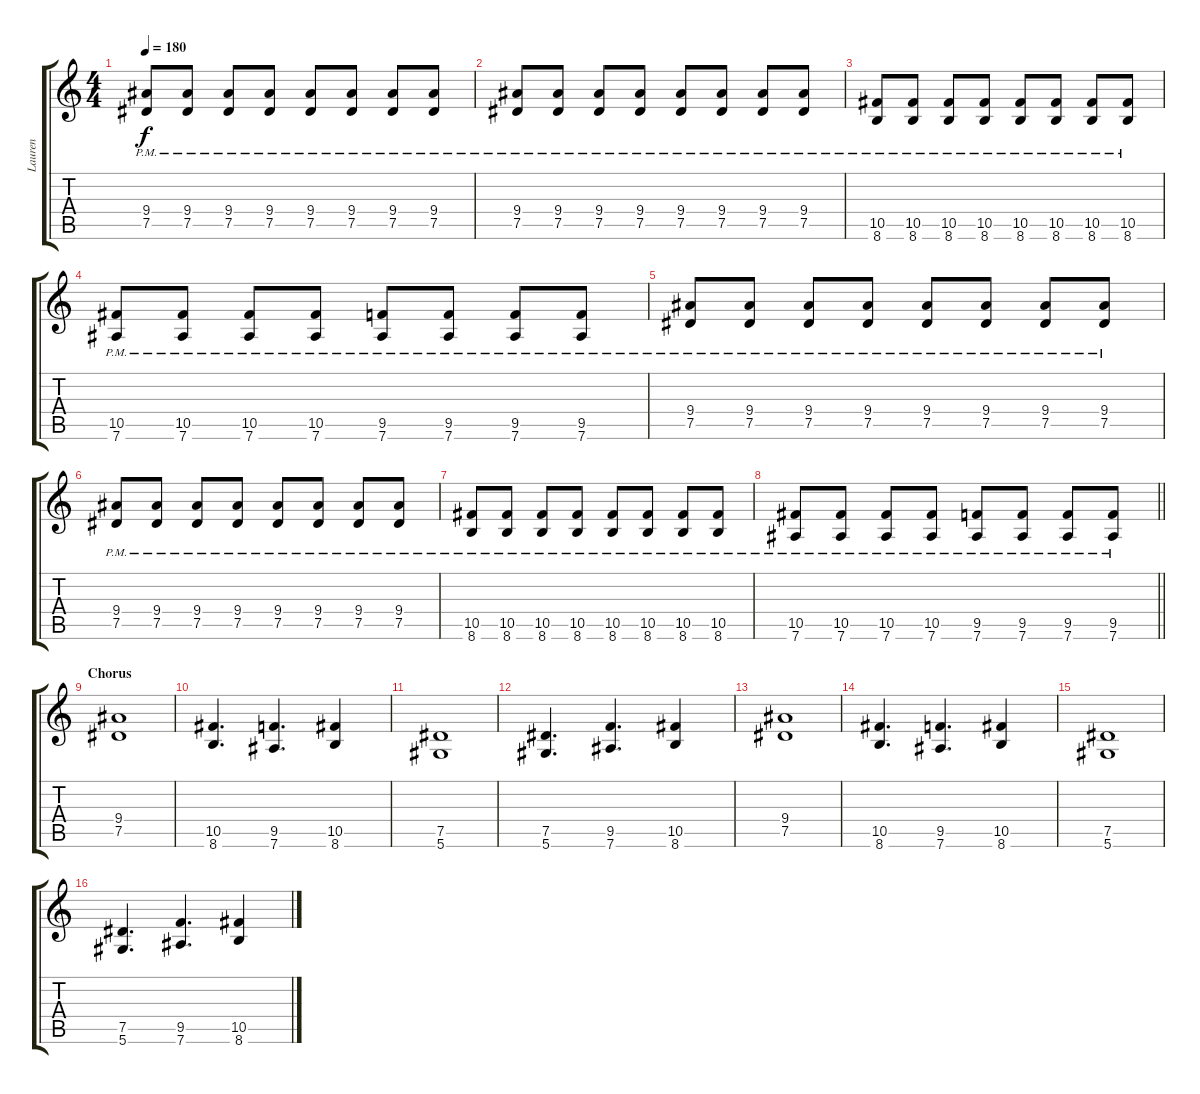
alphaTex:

\track ("Lauren" "Lauren") {instrument distortionguitar}
\staff {score tabs}
\tuning (Eb4 Bb3 Gb3 Db3 Ab2 Eb2) {hide}
\ts (4 4)
\tempo 180
\clef g2
\ks c
(9.4{pm} 7.5{pm}).8{dy f} (9.4{pm} 7.5{pm}).8 (9.4{pm} 7.5{pm}).8 (9.4{pm} 7.5{pm}).8 (9.4{pm} 7.5{pm}).8 (9.4{pm} 7.5{pm}).8 (9.4{pm} 7.5{pm}).8 (9.4{pm} 7.5{pm}).8 |
(9.4{pm} 7.5{pm}).8 (9.4{pm} 7.5{pm}).8 (9.4{pm} 7.5{pm}).8 (9.4{pm} 7.5{pm}).8 (9.4{pm} 7.5{pm}).8 (9.4{pm} 7.5{pm}).8 (9.4{pm} 7.5{pm}).8 (9.4{pm} 7.5{pm}).8 |
(10.5{pm} 8.6{pm}).8 (10.5{pm} 8.6{pm}).8 (10.5{pm} 8.6{pm}).8 (10.5{pm} 8.6{pm}).8 (10.5{pm} 8.6{pm}).8 (10.5{pm} 8.6{pm}).8 (10.5{pm} 8.6{pm}).8 (10.5{pm} 8.6{pm}).8 |
(10.5{pm} 7.6{pm}).8 (10.5{pm} 7.6{pm}).8 (10.5{pm} 7.6{pm}).8 (10.5{pm} 7.6{pm}).8 (9.5{pm} 7.6{pm}).8 (9.5{pm} 7.6{pm}).8 (9.5{pm} 7.6{pm}).8 (9.5{pm} 7.6{pm}).8 |
(9.4{pm} 7.5{pm}).8 (9.4{pm} 7.5{pm}).8 (9.4{pm} 7.5{pm}).8 (9.4{pm} 7.5{pm}).8 (9.4{pm} 7.5{pm}).8 (9.4{pm} 7.5{pm}).8 (9.4{pm} 7.5{pm}).8 (9.4{pm} 7.5{pm}).8 |
(9.4{pm} 7.5{pm}).8 (9.4{pm} 7.5{pm}).8 (9.4{pm} 7.5{pm}).8 (9.4{pm} 7.5{pm}).8 (9.4{pm} 7.5{pm}).8 (9.4{pm} 7.5{pm}).8 (9.4{pm} 7.5{pm}).8 (9.4{pm} 7.5{pm}).8 |
(10.5{pm} 8.6{pm}).8 (10.5{pm} 8.6{pm}).8 (10.5{pm} 8.6{pm}).8 (10.5{pm} 8.6{pm}).8 (10.5{pm} 8.6{pm}).8 (10.5{pm} 8.6{pm}).8 (10.5{pm} 8.6{pm}).8 (10.5{pm} 8.6{pm}).8 |
\barLineRight lightlight
(10.5{pm} 7.6{pm}).8 (10.5{pm} 7.6{pm}).8 (10.5{pm} 7.6{pm}).8 (10.5{pm} 7.6{pm}).8 (9.5{pm} 7.6{pm}).8 (9.5{pm} 7.6{pm}).8 (9.5{pm} 7.6{pm}).8 (9.5{pm} 7.6{pm}).8 |
\section ("" "Chorus")
(9.4 7.5).1 |
(10.5 8.6).4{d} (9.5 7.6).4{d} (10.5 8.6).4 |
(7.5 5.6).1 |
(7.5 5.6).4{d} (9.5 7.6).4{d} (10.5 8.6).4 |
(9.4 7.5).1 |
(10.5 8.6).4{d} (9.5 7.6).4{d} (10.5 8.6).4 |
(7.5 5.6).1 |
(7.5 5.6).4{d} (9.5 7.6).4{d} (10.5 8.6).4
